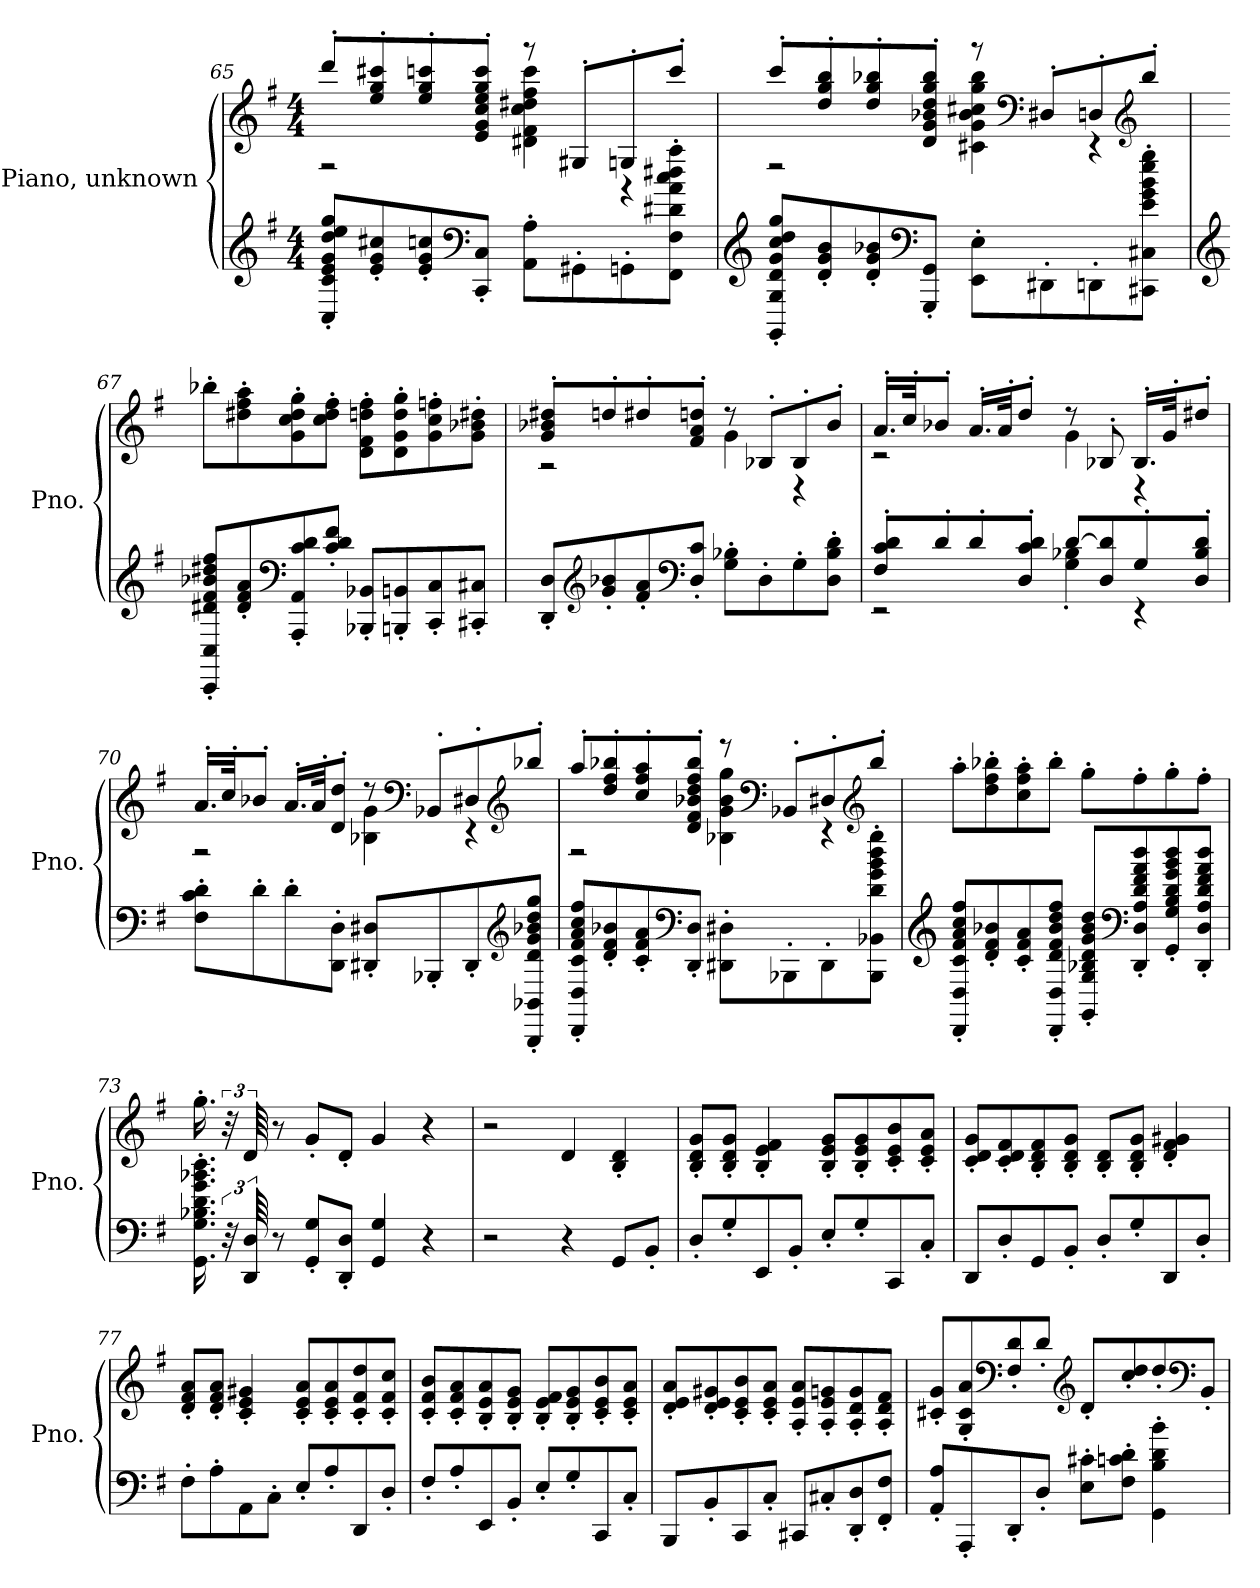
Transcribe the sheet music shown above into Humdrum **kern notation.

**kern	**kern
*part1	*part1
*staff2	*staff1
*I"Piano, unknown	*
*I'Pno.	*
!!LO:PB:g=z
*clefG2	*clefG2
*k[f#]	*k[f#]
*M4/4	*M4/4
=65	=65
*	*^
8C/' 8c/' 8e/' 8g/' 8dd/' 8ee/' 8gg/'L	8ddd'/L	2r
8e/' 8g/' 8cc#X/'	8ee/' 8gg/' 8ccc#X/'	.
8e/' 8g/' 8ccn/'	8ee/' 8gg/' 8cccn/'	.
*clefF4	*	*
8CC/' 8C/'J	8e/' 8g/' 8cc/' 8ee/' 8gg/' 8ccc/'J	.
8AA\' 8A\'L	8r	4d#X\ 4f#\ 4cc\ 4dd#X\ 4ff#\ 4ccc\
8GG#X'\	8G#X'/L	.
8GGn'\	8Gn'/	4r
8FF#\' 8F#\' 8d#X\' 8a\' 8cc\' 8dd#X\' 8aa\'J	8ccc'/J	.
=66	=66	=66
*clefG2	*	*
8GG/' 8G/' 8d/' 8g/' 8cc/' 8dd/' 8gg/'L	8ccc'/L	2r
8d/' 8g/' 8b/'	8dd/' 8gg/' 8bb/'	.
8d/' 8g/' 8b-X/'	8dd/' 8gg/' 8bb-X/'	.
*clefF4	*	*
8GGG/' 8GG/'J	8d/' 8g/' 8b-X/' 8dd/' 8gg/' 8bb-/'J	.
8EE\' 8E\'L	8r	4c#X\ 4g\ 4b-\ 4cc#X\ 4gg\ 4bb-\
*	*clefF4	*
8DD#X'\	8D#X'/L	.
8DDn'\	8Dn'/	4r
*	*clefG2	*
8CC#X\' 8C#X\' 8e\' 8g\' 8b-\' 8ee\' 8gg\'J	8bb-'/J	.
*	*v	*v
!!LO:LB:g=z
=67	=67
*clefG2	*
8CC/' 8C/' 8d#X/' 8f#/' 8b-X/' 8dd#X/' 8ff#/'L	8bb-X'\L
8d#/' 8f#/' 8a/'	8dd#X\' 8ff#\' 8aa\'
*clefF4	*
8AAA/' 8AA/' 8c/' 8d#/'	8g\' 8cc\' 8dd#\' 8gg\'
8c/' 8d#/' 8f#/'J	8cc\' 8dd#\' 8ff#\'J
8BBB-X/' 8BB-X/'L	8d\' 8f#\' 8ddn\' 8ff#\'L
8BBBn/' 8BBn/'	8d\' 8g\' 8dd\' 8gg\'
8CC/' 8C/'	8g\' 8cc\' 8ffn\'
8CC#X/' 8C#X/'J	8g\' 8b-X\' 8dd#X\'J
=68	=68
*	*^
8DD/' 8D/'L	8g/' 8b-X/' 8dd#X/'L	2r
*clefG2	*	*
8g/' 8b-X/'	8ddn'/	.
8f#/' 8a/'	8dd#X'/	.
*clefF4	*	*
8D/' 8c/'J	8f#/' 8a/' 8ddn/'J	.
8G\' 8B-X\'L	8r	4g\
8D'\	8B-X'/L	.
8G'\	8B-'/	4r
8D\' 8B-\' 8d\'J	8b-'/J	.
!!LO:LB:g=z	!!
=69	=69	=69
*^	*	*
8F#/' 8c/' 8d/'L	2r	16.a'/LL	2r
.	.	32cc'/JK	.
8d'/	.	8b-X'/J	.
8d'/	.	16.a'/LL	.
.	.	32a'/JK	.
8D/' 8c/' 8d/'J	.	8dd'/J	.
[8d/L	4G\' 4B-X\'	8r	4g\
8D/ 8d/]	.	8B-X'/	.
8G'/	4r	16.B-'/LL	4r
.	.	32g'/JK	.
8D/' 8B-/' 8d/'J	.	8dd#X'/J	.
*v	*v	*	*
=70	=70	=70
8F#\' 8c\' 8d\'L	16.a'/LL	2r
.	32cc'/JK	.
8d'\	8b-X'/J	.
8d'\	16.a'/LL	.
.	32a'/JK	.
8DD\' 8D\'J	8d/' 8dd/'J	.
8DD#X/' 8D#X/'L	8r	4B-X\ 4g\
*	*clefF4	*
8BBB-X'/	8BB-X'/L	.
8DD#'/	8D#X'/	4r
*clefG2	*clefG2	*
8BBB-/' 8BB-X/' 8d/' 8g/' 8b-X/' 8dd/' 8gg/'J	8bb-X'/J	.
!!LO:LB:g=z	!!
=71	=71	=71
8DD/' 8D/' 8c/' 8f#/' 8a/' 8cc/' 8ff#/'L	8aa'/L	2r
8d/' 8f#/' 8b-X/'	8dd/' 8ff#/' 8bb-X/'	.
8c/' 8f#/' 8a/'	8cc/' 8ff#/' 8aa/'	.
*clefF4	*	*
8DD/' 8D/'J	8d/' 8f#/' 8b-X/' 8dd/' 8ff#/' 8bb-/'J	.
8DD#X\' 8D#X\'L	8r	4B-X\ 4g\ 4b-\ 4gg\
*	*clefF4	*
8BBB-X'\	8BB-X'/L	.
8DD#'\	8D#X'/	4r
*	*clefG2	*
8BBB-\' 8BB-X\' 8d\' 8g\' 8b-\' 8dd\' 8gg\'J	8bb-'/J	.
*	*v	*v
=72	=72
*clefG2	*
8DD/' 8D/' 8c/' 8f#/' 8a/' 8cc/' 8ff#/'L	8aa'\L
8d/' 8f#/' 8b-X/'	8dd\' 8ff#\' 8bb-X\'
8c/' 8f#/' 8a/'	8cc\' 8ff#\' 8aa\'
8DD/' 8D/' 8d/' 8f#/' 8b-/' 8dd/' 8ff#/'J	8bb-'\J
8GG/' 8G/' 8B-X/' 8d/' 8g/' 8b-/' 8dd/'L	8gg'\L
*clefF4	*
8DD/' 8D/' 8A/' 8d/' 8f#/' 8a/' 8dd/'	8ff#'\
8GG/' 8G/' 8B-/' 8d/' 8g/' 8b-/' 8dd/'	8gg'\
8DD/' 8D/' 8A/' 8d/' 8f#/' 8a/' 8dd/'J	8ff#'\J
=73	=73
16.GG\' 16.G\' 16.B-X\' 16.d\' 16.g\' 16.b-X\' 16.dd\'	16.gg'\
48r	48r
96DD/ 96D/	96d/
8r	8r
8GG/' 8G/'L	8g'/L
8DD/' 8D/'J	8d'/J
4GG/ 4G/	4g/
4r	4r
!!LO:LB:g=z
=74	=74
2r	2r
4r	4d/
8GG/L	4B/' 4d/'
8BB'/J	.
=75	=75
8D'/L	8B/' 8d/' 8g/'L
8G'/	8B/' 8d/' 8g/'J
8EE/	4B/' 4e/' 4f#/'
8BB'/J	.
8E'/L	8B/' 8e/' 8g/'L
8G'/	8B/' 8e/' 8g/'
8CC/	8c/' 8e/' 8b/'
8C'/J	8c/' 8e/' 8a/'J
=76	=76
8DD/L	8c/' 8d/' 8g/'L
8D'/	8c/' 8d/' 8f#/'
8GG/	8B/' 8d/' 8f#/'
8BB'/J	8B/' 8d/' 8g/'J
8D'/L	8B/' 8d/'L
8G'/	8B/' 8d/' 8g/'J
8DD/	4d/' 4f#/' 4g#X/'
8D'/J	.
=77	=77
8F#'\L	8d/' 8f#/' 8a/'L
8A'\	8d/' 8f#/' 8a/'J
8AA\	4c/' 4e/' 4g#X/'
8C'\J	.
8E'/L	8c/' 8e/' 8a/'L
8A'/	8c/' 8e/' 8a/'
8DD/	8c/' 8f#/' 8dd/'
8D'/J	8c/' 8f#/' 8cc/'J
!!LO:LB:g=z
=78	=78
8F#'/L	8c/' 8f#/' 8b/'L
8A'/	8c/' 8f#/' 8a/'
8EE/	8B/' 8e/' 8a/'
8BB'/J	8B/' 8e/' 8g/'J
8E'/L	8B/' 8e/' 8f#/'L
8G'/	8B/' 8e/' 8g/'
8CC/	8c/' 8e/' 8b/'
8C'/J	8c/' 8e/' 8a/'J
=79	=79
8BBB/L	8d/' 8e/' 8a/'L
8BB'/	8d/' 8e/' 8g#X/'
8CC/	8c/' 8e/' 8b/'
8C'/J	8c/' 8e/' 8a/'J
8CC#X/L	8A/' 8e/' 8a/'L
8C#X'/	8A/' 8e/' 8gn/'
8DD/' 8D/'	8A/' 8d/' 8g/'
8FF#/' 8F#/'J	8A/' 8d/' 8f#/'J
=80	=80
8AA/' 8A/'L	8c#X/' 8g/'L
8AAA'/	8G/' 8c#/' 8a/'
*	*clefF4
8DD'/	8F#/' 8d/'
8D'/J	8d'/J
*	*clefG2
8E\' 8c#X\'L	8d'/L
8F#\' 8cn\' 8d\'J	8cc/' 8dd/'
4GG\' 4B\' 4d\' 4b\'	8dd'/
*	*clefF4
.	8BB'/J
=	=
*-	*-
